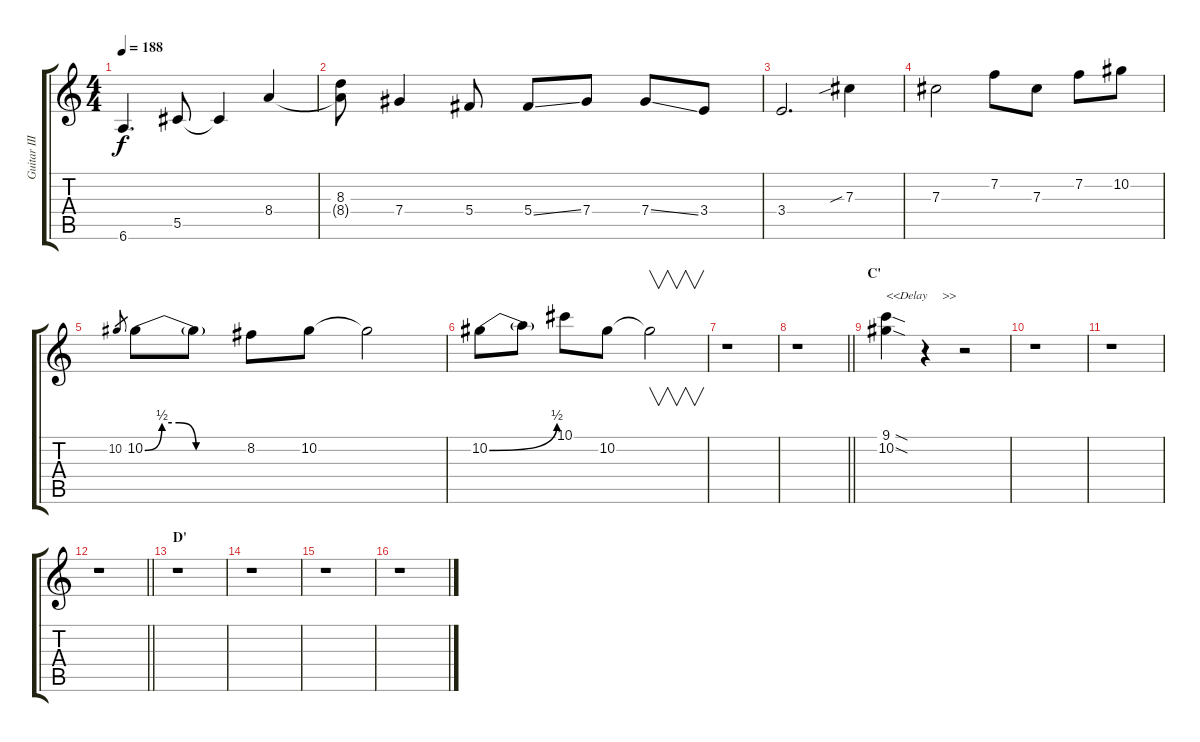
\track ("Guitar III (Sakito)" "Guitar III") {instrument overdrivenguitar}
\staff {score tabs}
\tuning (Eb4 Bb3 Gb3 Db3 Ab2 Eb2) {hide}
\ts (4 4)
\tempo 188
\clef g2
\ks c
6.6.4{d dy f volume 13 balance 2} 5.5.8 5.5{t}.4 8.4.4 |
(8.3 8.4{t}).8 7.4.4 5.4.8 5.4{ss}.8 7.4.8 7.4{ss}.8 3.4.8 |
3.4.2{d} 7.3{sib}.4 |
7.3.2 7.2.8 7.3.8 7.2.8 10.2.8 |
10.2.8{gr} 10.2{be (custom 0 0 10 2 20 2 30 0 60 0)}.8 10.2{t}.8 8.2.8 10.2.8 10.2{t}.2 |
10.2{be (bend 0 0 60 2)}.8 10.2{t}.8 10.1.8 10.2.8 10.2{t}.2{v} |
r.1 |
\barLineRight lightlight
r.1 |
\section ("" "C'")
(9.1{sod} 10.2{sod}).4{txt "<<Delay     >>" volume 13 balance 8} r.4 r.2 |
r.1 |
r.1 |
\barLineRight lightlight
r.1 |
\section ("" "D'")
r.1 |
r.1 |
r.1 |
r.1
